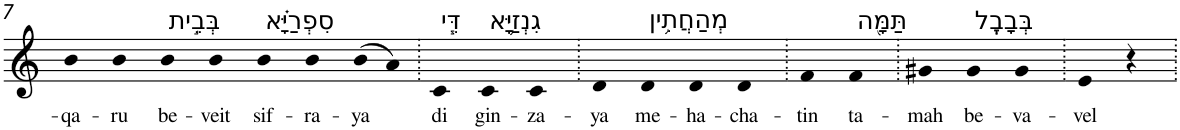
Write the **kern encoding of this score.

**kern	**text
*part1	*part1
*staff1	*staff1
*I"Piano	*
*I'Pno	*
!!LO:PB:g=z
*clefG2	*
*k[]	*
=7	=7
!	!LO:LY:b
4b	-qa-
!	!LO:LY:b
4b	-ru
!LO:TX:a:t=בְּבֵ֣ית	!
!	!LO:LY:b
4b	be-
!	!LO:LY:b
4b	-veit
!LO:TX:a:t=סִפְרַיָּ֗א	!
!	!LO:LY:b
4b	sif-
!	!LO:LY:b
4b	-ra-
!	!LO:LY:b
(>8b	-ya
8a)	.
=8.	=8.
!LO:TX:a:t=דִּ֧י	!
!	!LO:LY:b
4c	di
!LO:TX:a:t=גִנְזַיָּ֛א	!
!	!LO:LY:b
4c	gin-
!	!LO:LY:b
4c	-za-
=9.	=9.
!	!LO:LY:b
4d	-ya
!LO:TX:a:t=מְהַחֲתִ֥ין	!
!	!LO:LY:b
4d	me-
!	!LO:LY:b
4d	-ha-
!	!LO:LY:b
4d	-cha-
=10.	=10.
!	!LO:LY:b
4f	-tin
!LO:TX:a:t=תַּמָּ֖ה	!
!	!LO:LY:b
4f	ta-
=11.	=11.
!	!LO:LY:b
4g#X	-mah
!LO:TX:a:t=בְּבָבֶֽל	!
!	!LO:LY:b
4g#	be-
!	!LO:LY:b
4g#	-va-
=12.	=12.
!	!LO:LY:b
4e	-vel
4r	.
=.	=.
*-	*-
